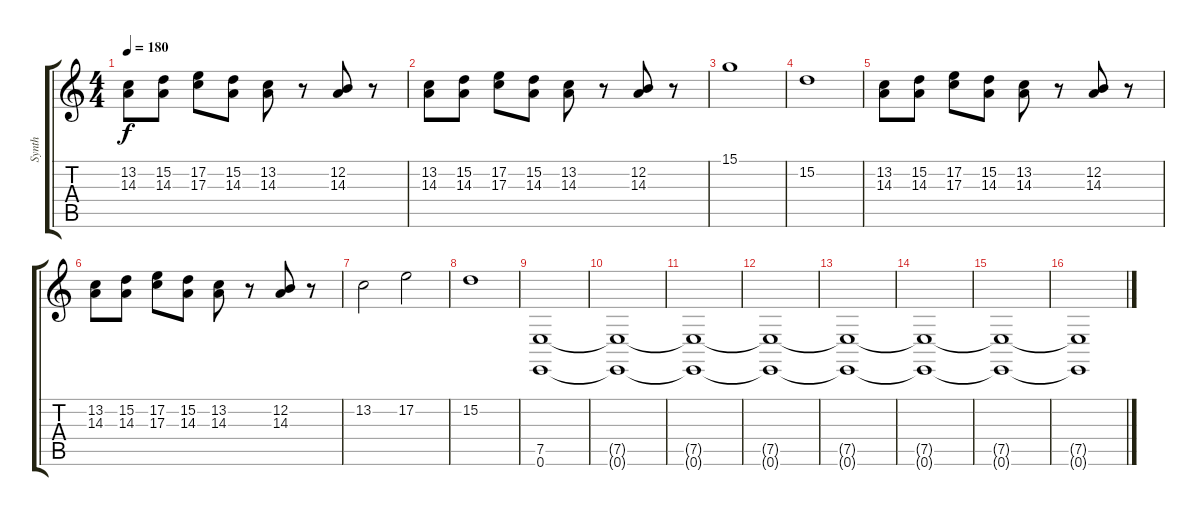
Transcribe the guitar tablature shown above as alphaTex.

\track ("Synth" "Synth") {instrument synthbrass2}
\staff {score tabs}
\tuning (E4 B3 G3 D3 A2 E2) {hide}
\ts (4 4)
\tempo 180
\clef g2
\ks c
(13.2 14.3).8{dy f instrument orchestralharp} (15.2 14.3).8 (17.2 17.3).8 (15.2 14.3).8 (13.2 14.3).8 r.8 (12.2 14.3).8 r.8 |
(13.2 14.3).8{instrument orchestralharp} (15.2 14.3).8 (17.2 17.3).8 (15.2 14.3).8 (13.2 14.3).8 r.8 (12.2 14.3).8 r.8 |
15.1.1{instrument flute} |
15.2.1 |
(13.2 14.3).8{instrument orchestralharp} (15.2 14.3).8 (17.2 17.3).8 (15.2 14.3).8 (13.2 14.3).8 r.8 (12.2 14.3).8 r.8 |
(13.2 14.3).8{instrument orchestralharp} (15.2 14.3).8 (17.2 17.3).8 (15.2 14.3).8 (13.2 14.3).8 r.8 (12.2 14.3).8 r.8 |
13.2.2{instrument flute} 17.2.2 |
15.2.1 |
(7.5 0.6).1 |
(7.5{t} 0.6{t}).1 |
(7.5{t} 0.6{t}).1 |
(7.5{t} 0.6{t}).1 |
(7.5{t} 0.6{t}).1 |
(7.5{t} 0.6{t}).1 |
(7.5{t} 0.6{t}).1 |
(7.5{t} 0.6{t}).1
